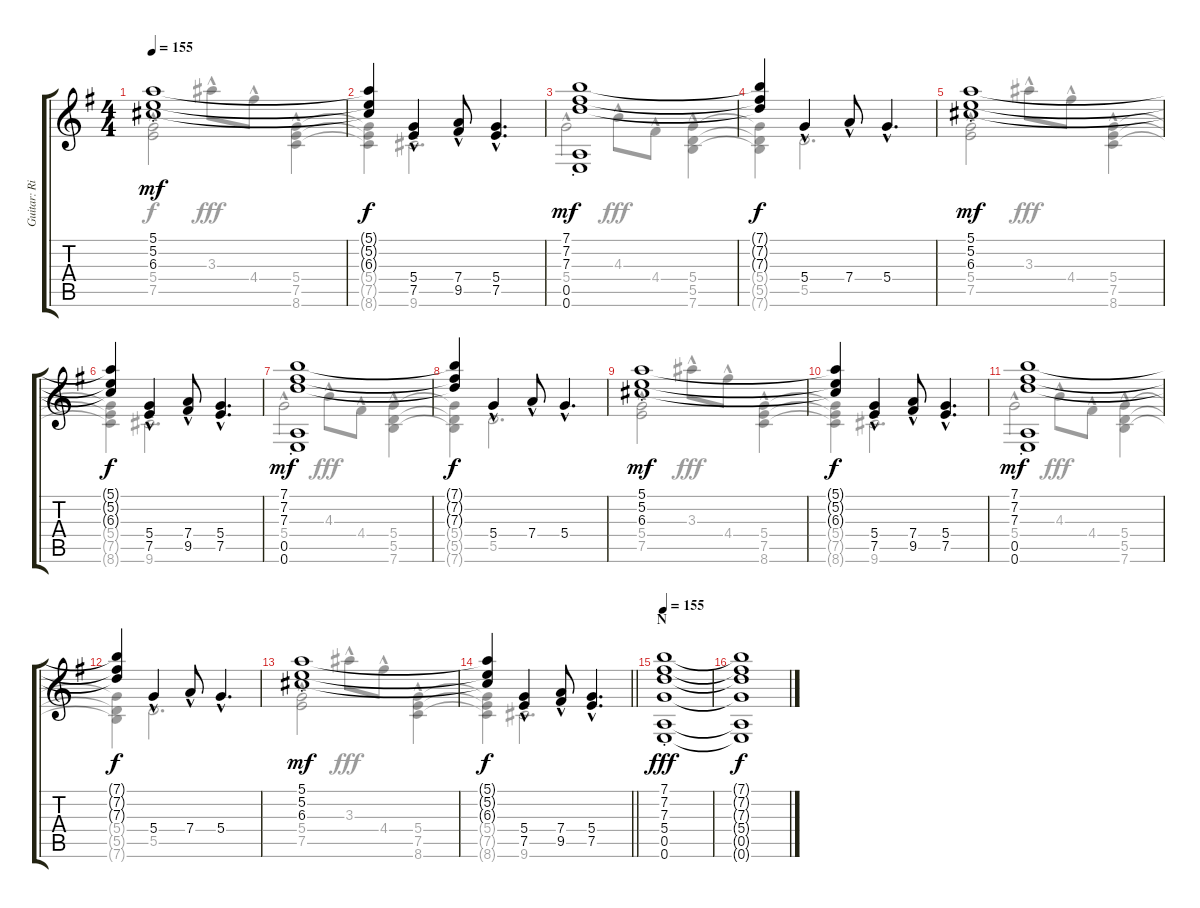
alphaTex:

\track ("Guitar: Rik" "Guitar: Ri") {instrument acousticguitarsteel}
\staff {score tabs}
\tuning (E4 B3 G3 D3 A2 E2) {hide}
\voice
\ts (4 4)
\tempo 155
\clef g2
\ks g
(5.1{st} 5.2{st} 6.3{st}).1{dy mf} |
(5.1{t} 5.2{t} 6.3{t}).4{dy f} (5.4{hac} 7.5{hac}).4 (7.4{hac} 9.5{hac}).8 (5.4{hac} 7.5{hac}).4{d} |
(7.1{st} 7.2{st} 7.3{st} 0.5{st} 0.6{st}).1{dy mf} |
(7.1{t} 7.2{t} 7.3{t}).4{dy f} 5.4{hac}.4 7.4{hac}.8 5.4{hac}.4{d} |
(5.1{st} 5.2{st} 6.3{st}).1{dy mf} |
(5.1{t} 5.2{t} 6.3{t}).4{dy f} (5.4{hac} 7.5{hac}).4 (7.4{hac} 9.5{hac}).8 (5.4{hac} 7.5{hac}).4{d} |
(7.1{st} 7.2{st} 7.3{st} 0.5{st} 0.6{st}).1{dy mf} |
(7.1{t} 7.2{t} 7.3{t}).4{dy f} 5.4{hac}.4 7.4{hac}.8 5.4{hac}.4{d} |
(5.1{st} 5.2{st} 6.3{st}).1{dy mf} |
(5.1{t} 5.2{t} 6.3{t}).4{dy f} (5.4{hac} 7.5{hac}).4 (7.4{hac} 9.5{hac}).8 (5.4{hac} 7.5{hac}).4{d} |
(7.1{st} 7.2{st} 7.3{st} 0.5{st} 0.6{st}).1{dy mf} |
(7.1{t} 7.2{t} 7.3{t}).4{dy f} 5.4{hac}.4 7.4{hac}.8 5.4{hac}.4{d} |
(5.1{st} 5.2{st} 6.3{st}).1{dy mf} |
\barLineRight lightlight
(5.1{t} 5.2{t} 6.3{t}).4{dy f} (5.4{hac} 7.5{hac}).4 (7.4{hac} 9.5{hac}).8 (5.4{hac} 7.5{hac}).4{d} |
\section ("" "N")
\tempo 155
(7.1 7.2 7.3 5.4 0.5{st} 0.6{st}).1{dy fff} |
(7.1{t} 7.2{t} 7.3{t} 5.4{t} 0.5{t} 0.6{t}).1{dy f}
\voice
\clef g2
\ottava regular
\simile none
\ks g
(5.4{hac} 7.5{hac}).2{dy f} 3.3{hac}.8{ot 8vb dy fff} 4.4{hac}.8{ot 8vb} (5.4{hac} 7.5{hac} 8.6{hac}).4 |
(5.4{t} 7.5{t} 8.6{t}).4{dy f} 9.6{hac}.2{d} |
5.4{hac}.2 4.3{hac}.8{dy fff} 4.4{hac}.8 (5.4{hac} 5.5{hac} 7.6{hac}).4 |
(5.4{t} 5.5{t} 7.6{t}).4{dy f} 5.5.2{d} |
(5.4{hac} 7.5{hac}).2 3.3{hac}.8{ot 8vb dy fff} 4.4{hac}.8{ot 8vb} (5.4{hac} 7.5{hac} 8.6{hac}).4 |
(5.4{t} 7.5{t} 8.6{t}).4{dy f} 9.6{hac}.2{d} |
5.4{hac}.2 4.3{hac}.8{dy fff} 4.4{hac}.8 (5.4{hac} 5.5{hac} 7.6{hac}).4 |
(5.4{t} 5.5{t} 7.6{t}).4{dy f} 5.5.2{d} |
(5.4{hac} 7.5{hac}).2 3.3{hac}.8{ot 8vb dy fff} 4.4{hac}.8{ot 8vb} (5.4{hac} 7.5{hac} 8.6{hac}).4 |
(5.4{t} 7.5{t} 8.6{t}).4{dy f} 9.6{hac}.2{d} |
5.4{hac}.2 4.3{hac}.8{dy fff} 4.4{hac}.8 (5.4{hac} 5.5{hac} 7.6{hac}).4 |
(5.4{t} 5.5{t} 7.6{t}).4{dy f} 5.5.2{d} |
(5.4{hac} 7.5{hac}).2 3.3{hac}.8{ot 8vb dy fff} 4.4{hac}.8{ot 8vb} (5.4{hac} 7.5{hac} 8.6{hac}).4 |
\barLineRight lightlight
(5.4{t} 7.5{t} 8.6{t}).4{dy f} 9.6{hac}.2{d} |
|
